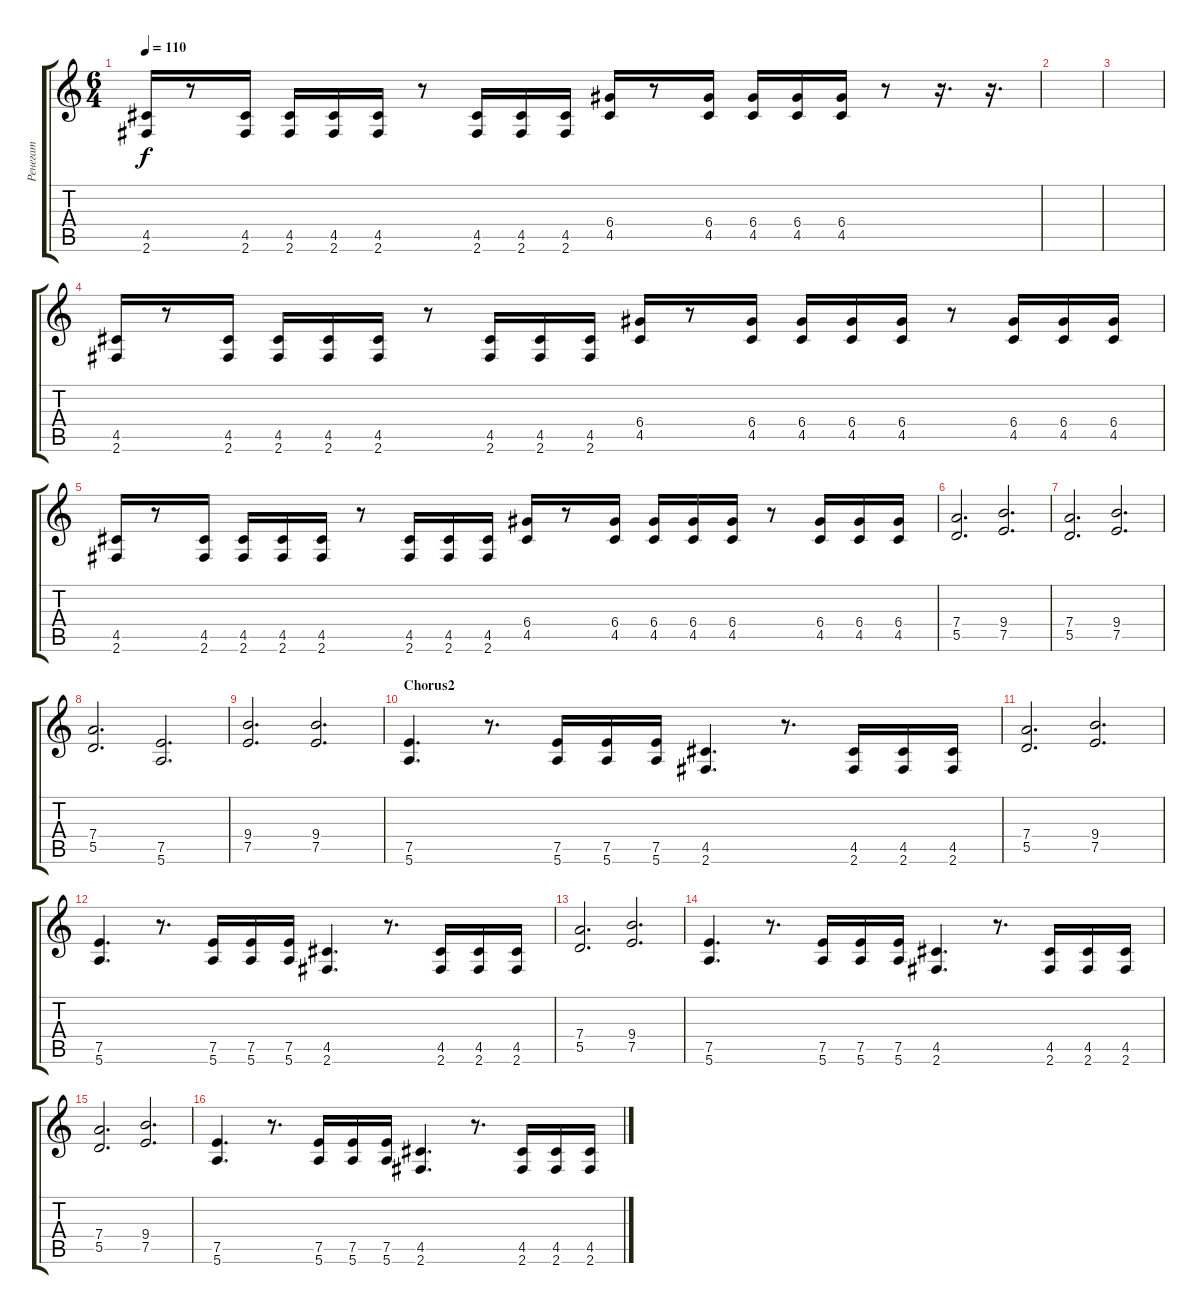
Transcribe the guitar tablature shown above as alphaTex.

\track ("Ренегат" "Ренегат") {instrument distortionguitar}
\staff {score tabs}
\tuning (E4 B3 G3 D3 A2 E2) {hide}
\ts (6 4)
\tempo 110
\clef g2
\ks c
(4.5 2.6).16{dy f} r.8 (4.5 2.6).16 (4.5 2.6).16 (4.5 2.6).16 (4.5 2.6).16 r.8 (4.5 2.6).16 (4.5 2.6).16 (4.5 2.6).16 (6.4 4.5).16 r.8 (6.4 4.5).16 (6.4 4.5).16 (6.4 4.5).16 (6.4 4.5).16 r.8 r.16{d} r.16{d} |
|
|
(4.5 2.6).16 r.8 (4.5 2.6).16 (4.5 2.6).16 (4.5 2.6).16 (4.5 2.6).16 r.8 (4.5 2.6).16 (4.5 2.6).16 (4.5 2.6).16 (6.4 4.5).16 r.8 (6.4 4.5).16 (6.4 4.5).16 (6.4 4.5).16 (6.4 4.5).16 r.8 (6.4 4.5).16 (6.4 4.5).16 (6.4 4.5).16 |
(4.5 2.6).16 r.8 (4.5 2.6).16 (4.5 2.6).16 (4.5 2.6).16 (4.5 2.6).16 r.8 (4.5 2.6).16 (4.5 2.6).16 (4.5 2.6).16 (6.4 4.5).16 r.8 (6.4 4.5).16 (6.4 4.5).16 (6.4 4.5).16 (6.4 4.5).16 r.8 (6.4 4.5).16 (6.4 4.5).16 (6.4 4.5).16 |
(7.4 5.5).2{d} (9.4 7.5).2{d} |
(7.4 5.5).2{d} (9.4 7.5).2{d} |
(7.4 5.5).2{d} (7.5 5.6).2{d} |
(9.4 7.5).2{d} (9.4 7.5).2{d} |
\section ("" "Chorus2")
(7.5 5.6).4{d} r.8{d} (7.5 5.6).16 (7.5 5.6).16 (7.5 5.6).16 (4.5 2.6).4{d} r.8{d} (4.5 2.6).16 (4.5 2.6).16 (4.5 2.6).16 |
(7.4 5.5).2{d} (9.4 7.5).2{d} |
(7.5 5.6).4{d} r.8{d} (7.5 5.6).16 (7.5 5.6).16 (7.5 5.6).16 (4.5 2.6).4{d} r.8{d} (4.5 2.6).16 (4.5 2.6).16 (4.5 2.6).16 |
(7.4 5.5).2{d} (9.4 7.5).2{d} |
(7.5 5.6).4{d} r.8{d} (7.5 5.6).16 (7.5 5.6).16 (7.5 5.6).16 (4.5 2.6).4{d} r.8{d} (4.5 2.6).16 (4.5 2.6).16 (4.5 2.6).16 |
(7.4 5.5).2{d} (9.4 7.5).2{d} |
(7.5 5.6).4{d} r.8{d} (7.5 5.6).16 (7.5 5.6).16 (7.5 5.6).16 (4.5 2.6).4{d} r.8{d} (4.5 2.6).16 (4.5 2.6).16 (4.5 2.6).16
